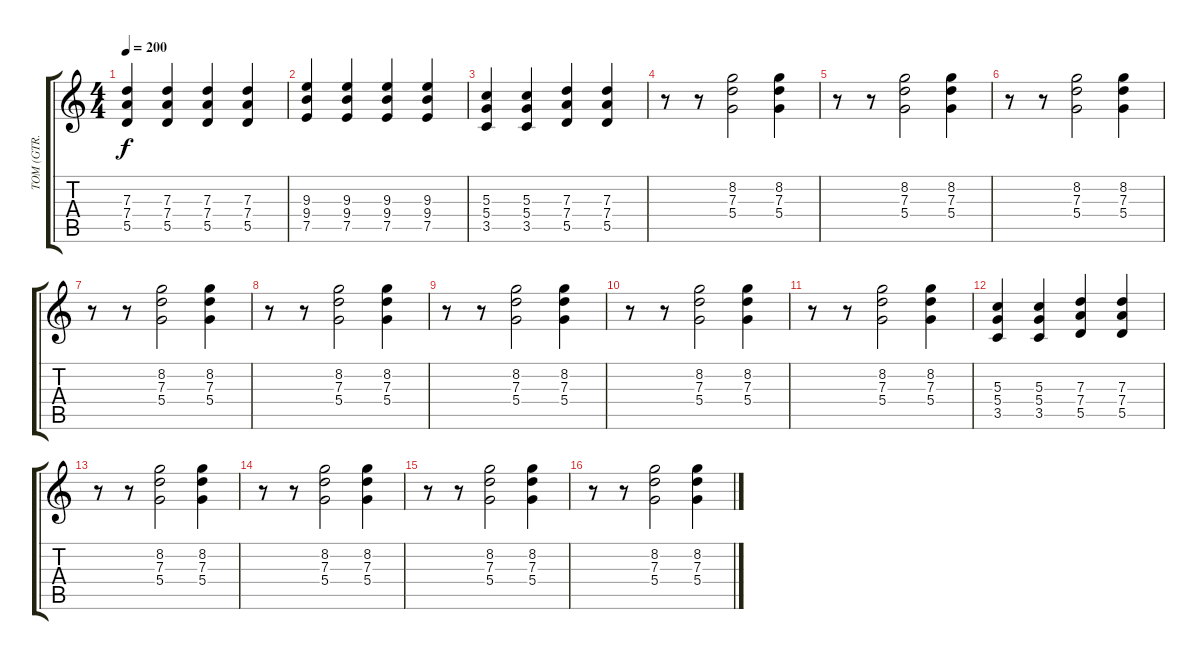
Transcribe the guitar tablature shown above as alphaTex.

\track ("TOM (GTR. LIMPIA)" "TOM (GTR. ") {instrument acousticguitarsteel}
\staff {score tabs}
\tuning (E4 B3 G3 D3 A2 E2) {hide}
\ts (4 4)
\tempo 200
\clef g2
\ks c
(7.3 7.4 5.5).4{dy f} (7.3 7.4 5.5).4 (7.3 7.4 5.5).4 (7.3 7.4 5.5).4 |
(9.3 9.4 7.5).4 (9.3 9.4 7.5).4 (9.3 9.4 7.5).4 (9.3 9.4 7.5).4 |
(5.3 5.4 3.5).4 (5.3 5.4 3.5).4 (7.3 7.4 5.5).4 (7.3 7.4 5.5).4 |
r.8 r.8 (8.2 7.3 5.4).2 (8.2 7.3 5.4).4 |
r.8 r.8 (8.2 7.3 5.4).2 (8.2 7.3 5.4).4 |
r.8 r.8 (8.2 7.3 5.4).2 (8.2 7.3 5.4).4 |
r.8 r.8 (8.2 7.3 5.4).2 (8.2 7.3 5.4).4 |
r.8 r.8 (8.2 7.3 5.4).2 (8.2 7.3 5.4).4 |
r.8 r.8 (8.2 7.3 5.4).2 (8.2 7.3 5.4).4 |
r.8 r.8 (8.2 7.3 5.4).2 (8.2 7.3 5.4).4 |
r.8 r.8 (8.2 7.3 5.4).2 (8.2 7.3 5.4).4 |
(5.3 5.4 3.5).4 (5.3 5.4 3.5).4 (7.3 7.4 5.5).4 (7.3 7.4 5.5).4 |
r.8 r.8 (8.2 7.3 5.4).2 (8.2 7.3 5.4).4 |
r.8 r.8 (8.2 7.3 5.4).2 (8.2 7.3 5.4).4 |
r.8 r.8 (8.2 7.3 5.4).2 (8.2 7.3 5.4).4 |
r.8 r.8 (8.2 7.3 5.4).2 (8.2 7.3 5.4).4
